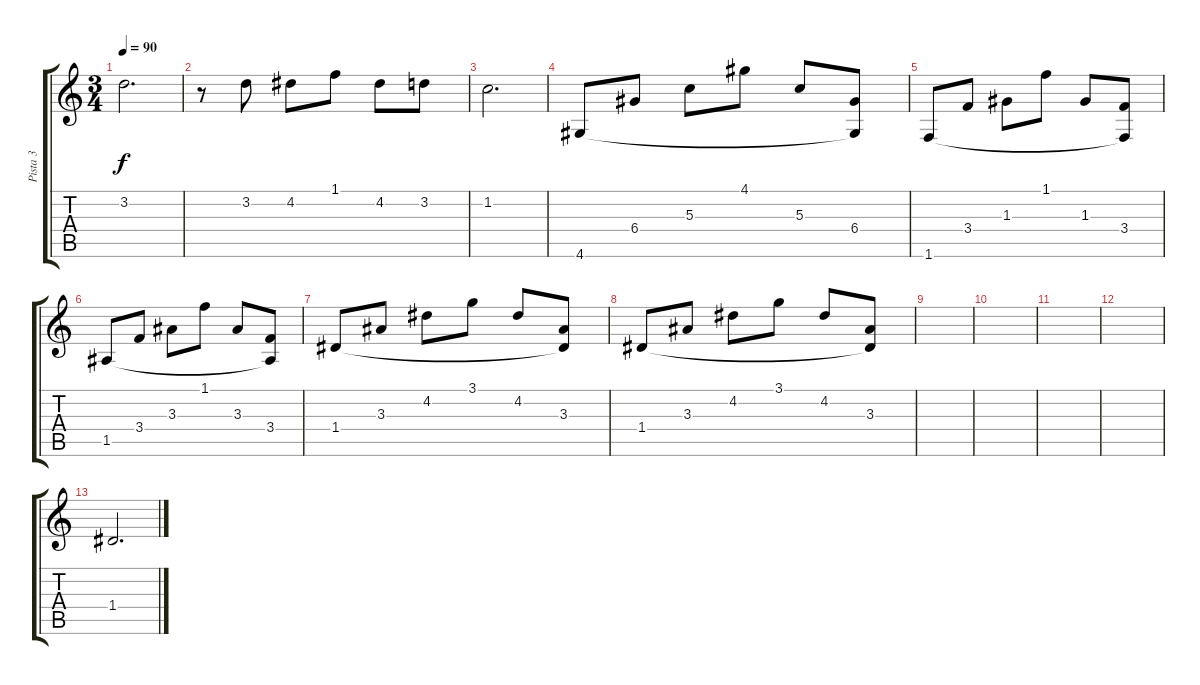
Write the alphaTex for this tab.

\track ("Pista 3" "Pista 3") {instrument distortionguitar}
\staff {score tabs}
\tuning (E4 B3 G3 D3 A2 E2) {hide}
\ts (3 4)
\tempo 90
\clef g2
\ks c
3.2.2{d dy f} |
r.8 3.2.8 4.2.8 1.1.8 4.2.8 3.2.8 |
1.2.2{d} |
4.6.8 6.4.8 5.3.8 4.1.8 5.3.8 (6.4 4.6{t}).8 |
1.6.8 3.4.8 1.3.8 1.1.8 1.3.8 (3.4 1.6{t}).8 |
1.5.8 3.4.8 3.3.8 1.1.8 3.3.8 (3.4 1.5{t}).8 |
1.4.8 3.3.8 4.2.8 3.1.8 4.2.8 (3.3 1.4{t}).8 |
1.4.8 3.3.8 4.2.8 3.1.8 4.2.8 (3.3 1.4{t}).8 |
|
|
|
|
1.4.2{d}
